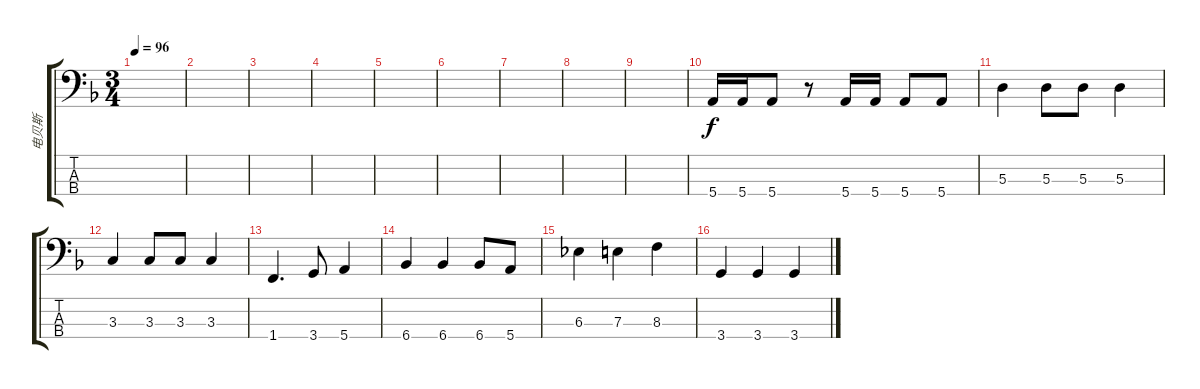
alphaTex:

\track ("电贝斯" "电贝斯") {instrument electricbassfinger}
\staff {score tabs}
\tuning (G2 D2 A1 E1) {hide}
\ts (3 4)
\tempo 96
\clef f4
\ks f
|
|
|
|
|
|
|
|
|
5.4.16 5.4.16 5.4.8 r.8 5.4.16 5.4.16 5.4.8 5.4.8 |
5.3.4 5.3.8 5.3.8 5.3.4 |
3.3.4 3.3.8 3.3.8 3.3.4 |
1.4.4{d} 3.4.8 5.4.4 |
6.4.4 6.4.4 6.4.8 5.4.8 |
6.3.4 7.3.4 8.3.4 |
3.4.4 3.4.4 3.4.4
